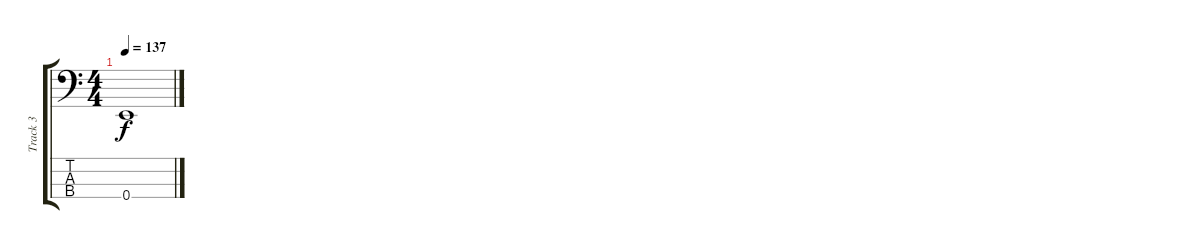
\track ("Track 3" "Track 3") {instrument electricbassfinger}
\staff {score tabs}
\tuning (G2 D2 A1 E1) {hide}
\ts (4 4)
\tempo 137
\clef f4
\ks c
0.4{t}.1{dy f}
